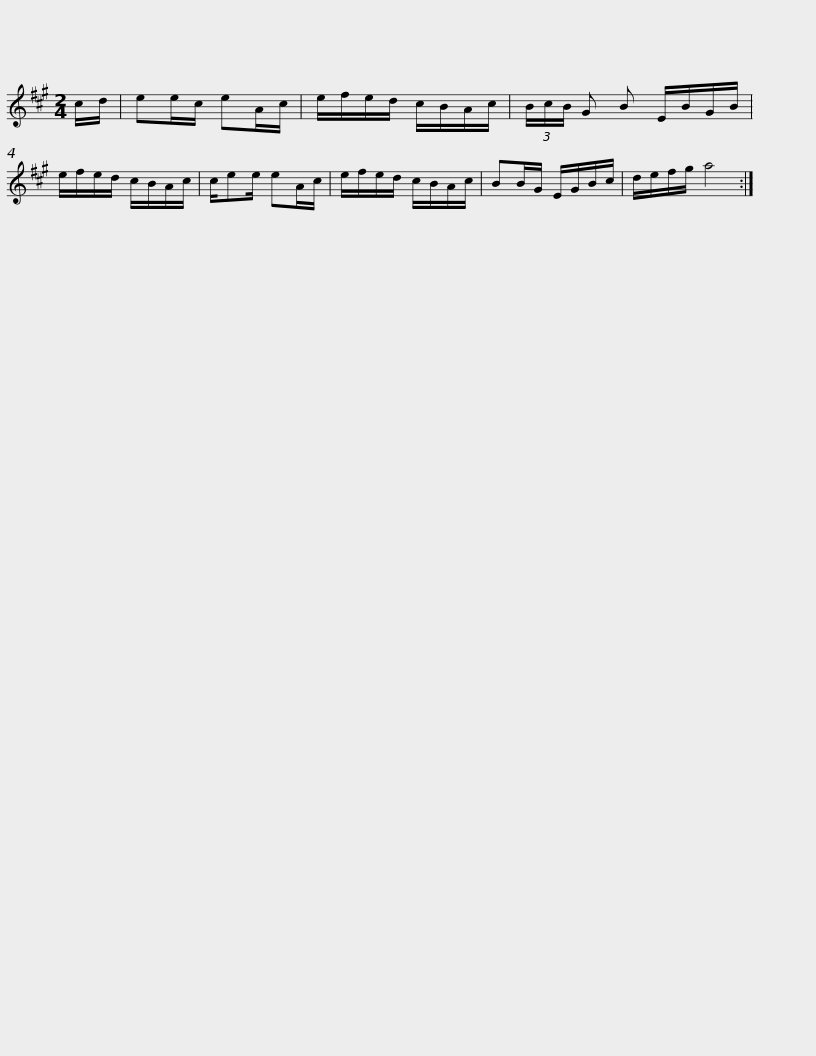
X:1
L:1/8
M:2/4
I:linebreak $
K:A
V:1 treble
V:1
 c/d/ | ee/c/ eA/c/ | e/f/e/d/ c/B/A/c/ | (3B/c/B/ G B E/B/G/B/ | e/f/e/d/ c/B/A/c/ | %5
 c/ee/ eA/c/ | e/f/e/d/ c/B/A/c/ |$ BB/G/ E/G/B/c/ | d/e/f/g/ a4 :| %9
